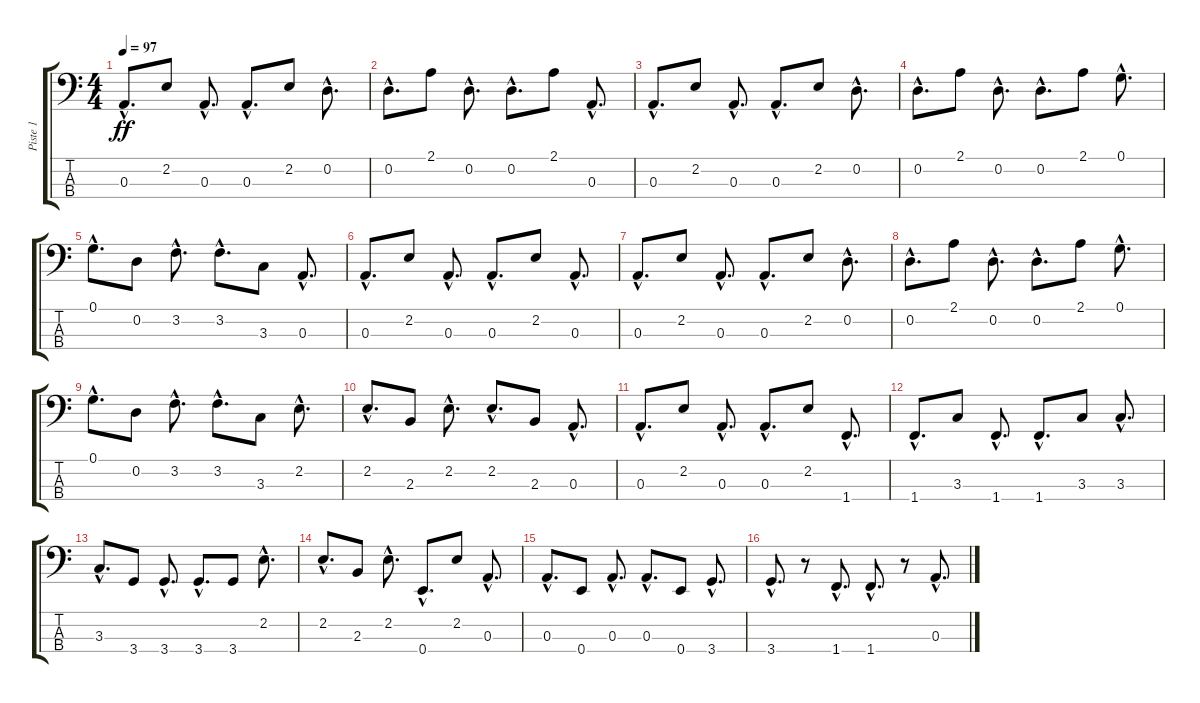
\track ("Piste 1" "Piste 1") {instrument electricbassfinger}
\staff {score tabs}
\tuning (G2 D2 A1 E1) {hide}
\ts (4 4)
\tempo 97
\clef f4
\ks c
0.3{hac}.8{d dy ff} 2.2.8 0.3{hac}.8{d} 0.3{hac}.8{d} 2.2.8 0.2{hac}.8{d} |
0.2{hac}.8{d} 2.1.8 0.2{hac}.8{d} 0.2{hac}.8{d} 2.1.8 0.3{hac}.8{d} |
0.3{hac}.8{d} 2.2.8 0.3{hac}.8{d} 0.3{hac}.8{d} 2.2.8 0.2{hac}.8{d} |
0.2{hac}.8{d} 2.1.8 0.2{hac}.8{d} 0.2{hac}.8{d} 2.1.8 0.1{hac}.8{d} |
0.1{hac}.8{d} 0.2.8 3.2{hac}.8{d} 3.2{hac}.8{d} 3.3.8 0.3{hac}.8{d} |
0.3{hac}.8{d} 2.2.8 0.3{hac}.8{d} 0.3{hac}.8{d} 2.2.8 0.3{hac}.8{d} |
0.3{hac}.8{d} 2.2.8 0.3{hac}.8{d} 0.3{hac}.8{d} 2.2.8 0.2{hac}.8{d} |
0.2{hac}.8{d} 2.1.8 0.2{hac}.8{d} 0.2{hac}.8{d} 2.1.8 0.1{hac}.8{d} |
0.1{hac}.8{d} 0.2.8 3.2{hac}.8{d} 3.2{hac}.8{d} 3.3.8 2.2{hac}.8{d} |
2.2{hac}.8{d} 2.3.8 2.2{hac}.8{d} 2.2{hac}.8{d} 2.3.8 0.3{hac}.8{d} |
0.3{hac}.8{d} 2.2.8 0.3{hac}.8{d} 0.3{hac}.8{d} 2.2.8 1.4{hac}.8{d} |
1.4{hac}.8{d} 3.3.8 1.4{hac}.8{d} 1.4{hac}.8{d} 3.3.8 3.3{hac}.8{d} |
3.3{hac}.8{d} 3.4.8 3.4{hac}.8{d} 3.4{hac}.8{d} 3.4.8 2.2{hac}.8{d} |
2.2{hac}.8{d} 2.3.8 2.2{hac}.8{d} 0.4{hac}.8{d} 2.2.8 0.3{hac}.8{d} |
0.3{hac}.8{d} 0.4.8 0.3{hac}.8{d} 0.3{hac}.8{d} 0.4.8 3.4{hac}.8{d} |
3.4{hac}.8{d} r.8 1.4{hac}.8{d} 1.4{hac}.8{d} r.8 0.3{hac}.8{d}
